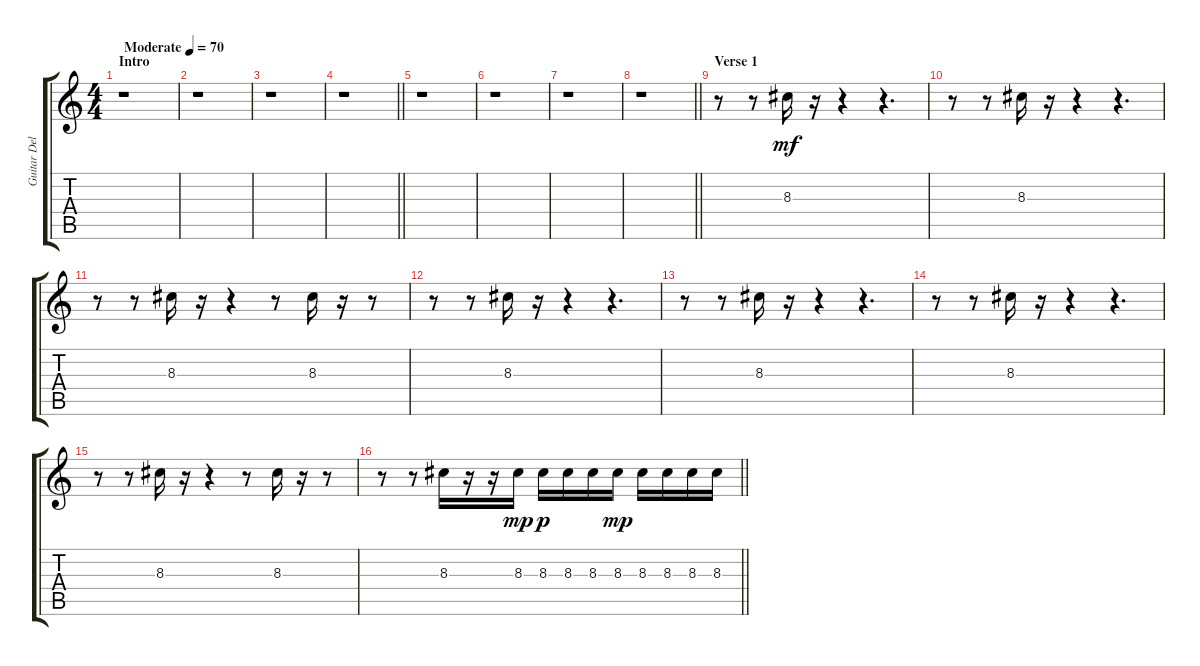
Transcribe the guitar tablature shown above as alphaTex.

\track ("Guitar Delay" "Guitar Del") {instrument distortionguitar}
\staff {score tabs}
\tuning (D4 A3 F3 C3 G2 C2) {hide}
\ts (4 4)
\section ("" "Intro")
\tempo (70 "Moderate")
\clef g2
\ks c
r.1{dy mf instrument distortionguitar} |
r.1 |
r.1 |
\barLineRight lightlight
r.1 |
\section ("" "")
r.1 |
r.1 |
r.1 |
\barLineRight lightlight
r.1 |
\section ("" "Verse 1")
r.8 r.8 8.3.16 r.16 r.4 r.4{d} |
r.8 r.8 8.3.16 r.16 r.4 r.4{d} |
r.8 r.8 8.3.16 r.16 r.4 r.8 8.3.16 r.16 r.8 |
r.8 r.8 8.3.16 r.16 r.4 r.4{d} |
r.8 r.8 8.3.16 r.16 r.4 r.4{d} |
r.8 r.8 8.3.16 r.16 r.4 r.4{d} |
r.8 r.8 8.3.16 r.16 r.4 r.8 8.3.16 r.16 r.8 |
\barLineRight lightlight
r.8 r.8 8.3.16 r.16 r.16 8.3.16{dy mp} 8.3.16{dy p} 8.3.16 8.3.16 8.3.16{dy mp} 8.3.16 8.3.16 8.3.16 8.3.16
